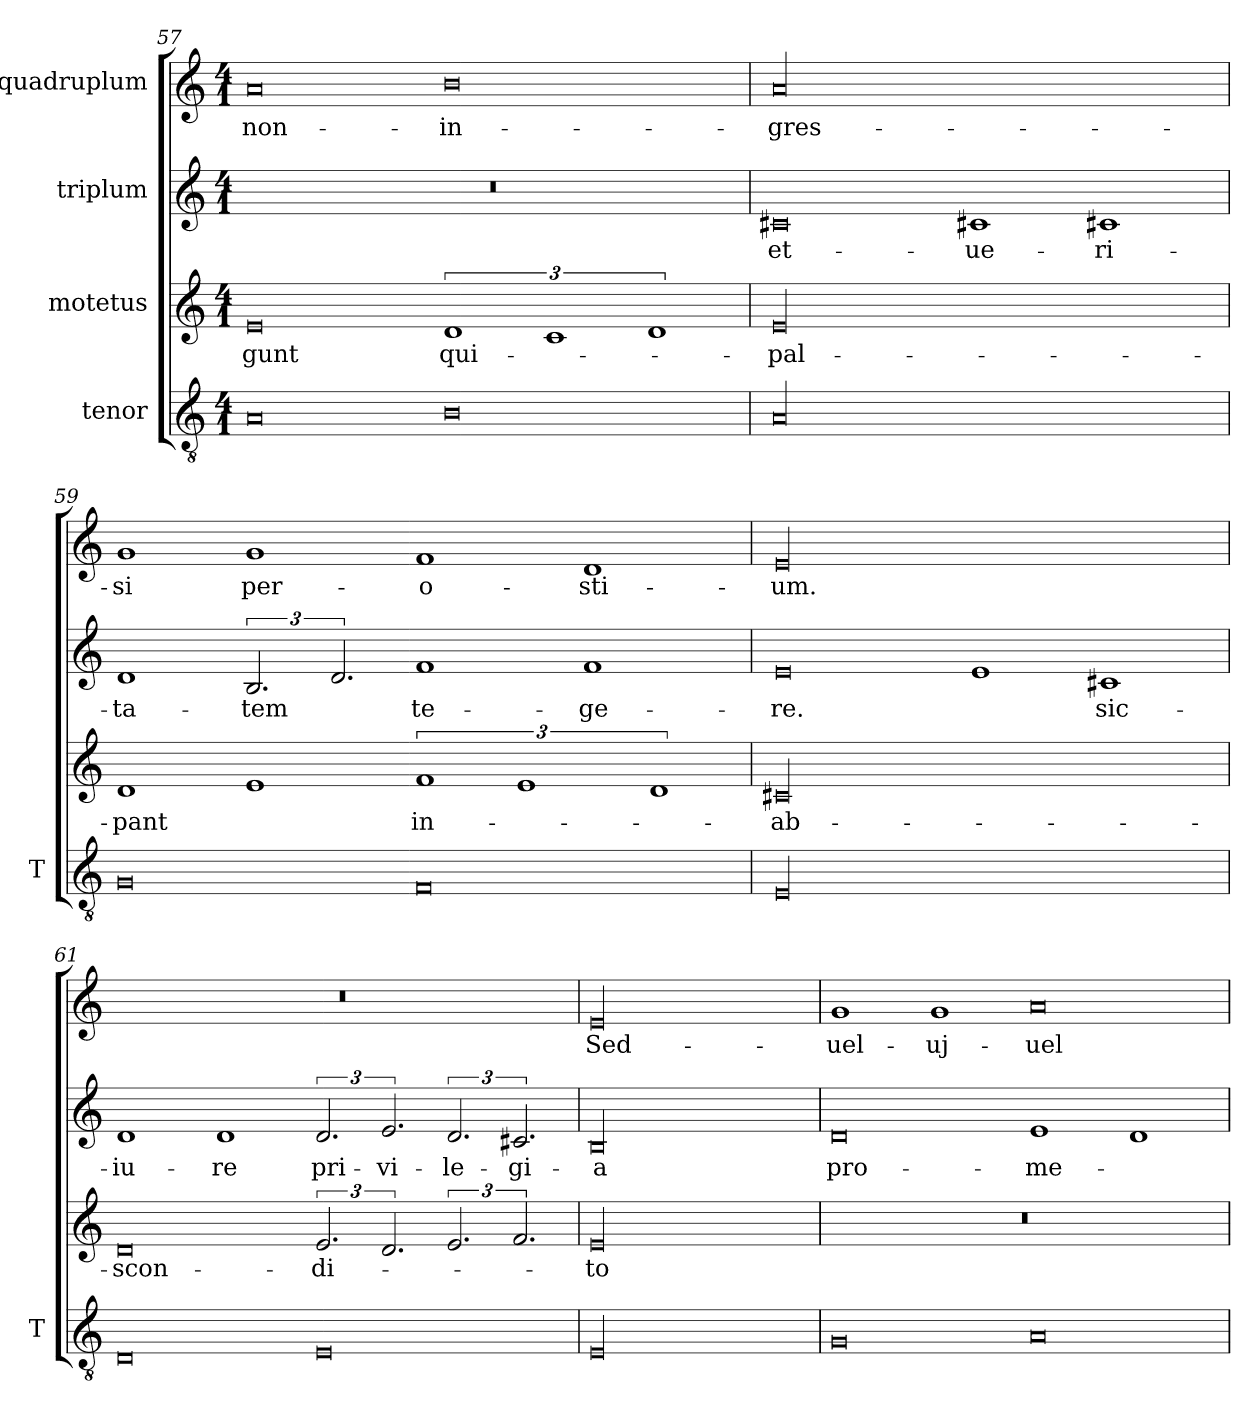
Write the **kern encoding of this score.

**kern	**kern	**text	**kern	**text	**kern	**text
*part4	*part3	*part3	*part2	*part2	*part1	*part1
*staff4	*staff3	*staff3	*staff2	*staff2	*staff1	*staff1
*I"tenor	*I"motetus	*	*I"triplum	*	*I"quadruplum	*
*I'T	*	*	*	*	*	*
*clefGv2	*clefG2	*	*clefG2	*	*clefG2	*
*k[]	*k[]	*	*k[]	*	*k[]	*
*C:	*C:	*	*C:	*	*C:	*
*M4/1	*M4/1	*	*M4/1	*	*M4/1	*
=57	=57	=57	=57	=57	=57	=57
0A/	0e/	-gunt	00r	.	0a/	non-
0B\	3%2d/	qui-	.	.	0b\	in-
.	3%2c/	.	.	.	.	.
.	3%2d/	.	.	.	.	.
=58	=58	=58	=58	=58	=58	=58
00A/	00e/	pal-	0c#X/	et-	00a/	-gres-
.	.	.	1c#X/	ue-	.	.
.	.	.	1c#X/	-ri-	.	.
=59	=59	=59	=59	=59	=59	=59
0G/	1d/	-pant	1d/	-ta-	1g/	-si
.	1e/	.	3.B/	-tem	1g/	per-
.	.	.	3.d/	.	.	.
0F/	3%2f/	in-	1f/	te-	1f/	o-
.	3%2e/	.	.	.	.	.
.	.	.	1f/	-ge-	1d/	-sti-
.	3%2d/	.	.	.	.	.
=60	=60	=60	=60	=60	=60	=60
00E/	00c#X/	ab-	0e/	-re.	00e/	-um.
.	.	.	1e/	.	.	.
.	.	.	1c#X/	sic-	.	.
!!LO:PB:g=z
=61	=61	=61	=61	=61	=61	=61
0D/	0d/	-scon-	1d/	iu-	00r	.
.	.	.	1d/	-re	.	.
0E/	3.e/	-di-	3.d/	pri-	.	.
.	3.d/	.	3.e/	-vi-	.	.
.	3.e/	.	3.d/	-le-	.	.
.	3.f/	.	3.c#X/	-gi-	.	.
=62	=62	=62	=62	=62	=62	=62
00E/	00e/	-to	00B/	-a	00e/	Sed-
=63	=63	=63	=63	=63	=63	=63
0G/	00r	.	0d/	pro-	1g/	uel-
.	.	.	.	.	1g/	uj-
0A/	.	.	1e/	-me-	0a/	uel-
.	.	.	1d/	.	.	.
=	=	=	=	=	=	=
*-	*-	*-	*-	*-	*-	*-
